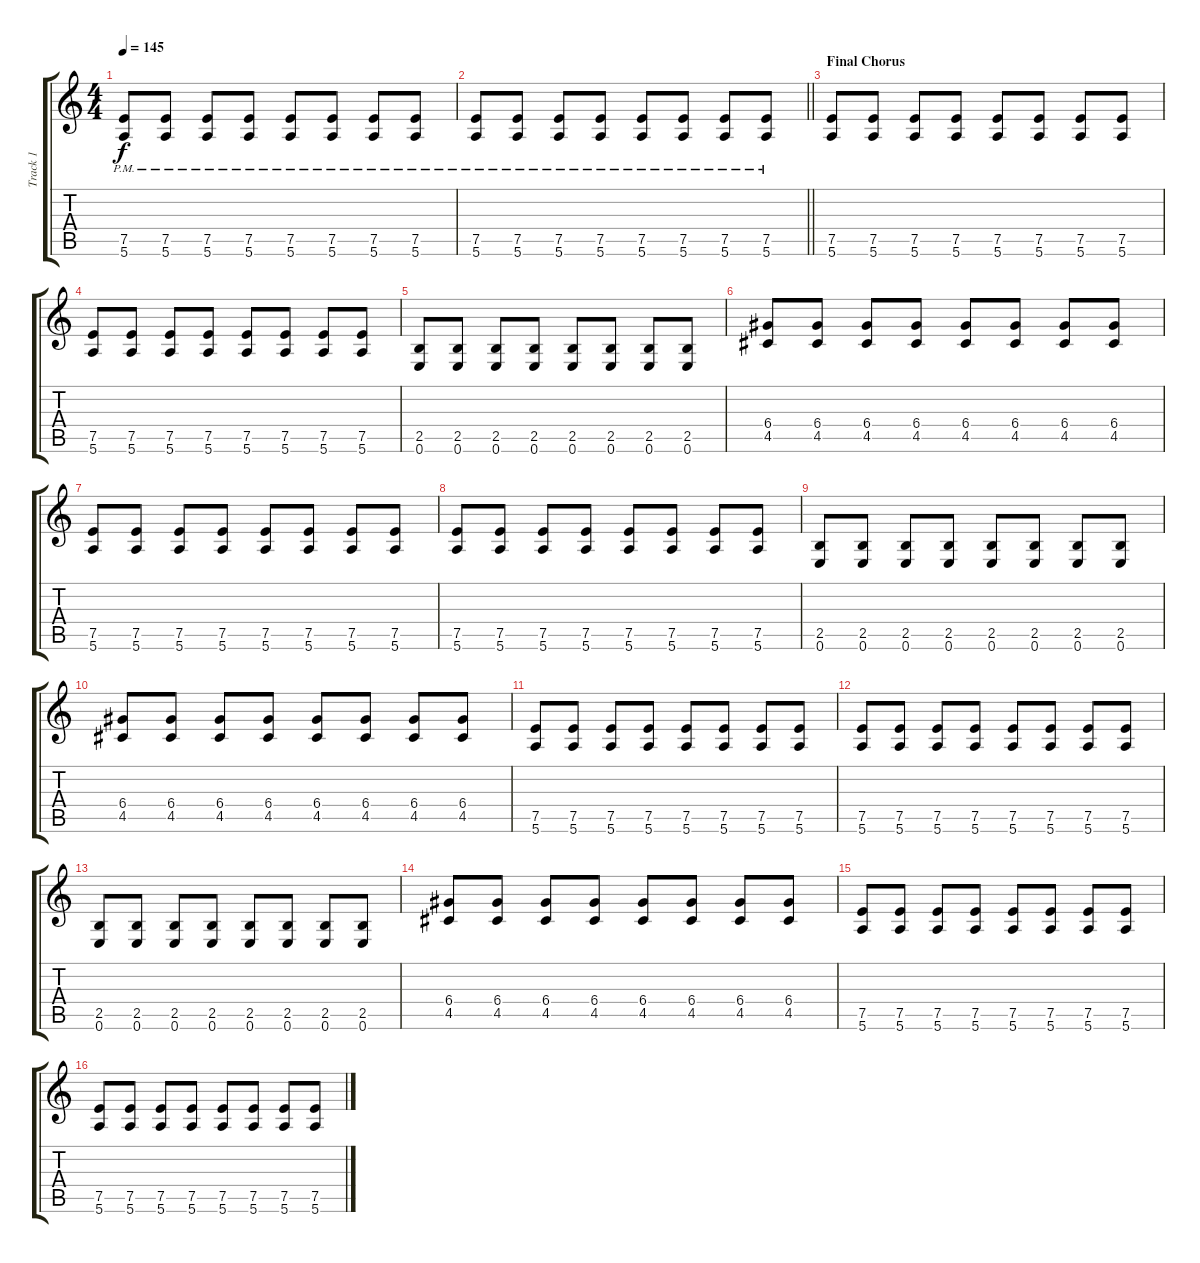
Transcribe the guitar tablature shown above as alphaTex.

\track ("Track 1" "Track 1") {instrument distortionguitar}
\staff {score tabs}
\tuning (E4 B3 G3 D3 A2 E2) {hide}
\ts (4 4)
\tempo 145
\clef g2
\ks c
(7.5{pm} 5.6{pm}).8{dy f} (7.5{pm} 5.6{pm}).8 (7.5{pm} 5.6{pm}).8 (7.5{pm} 5.6{pm}).8 (7.5{pm} 5.6{pm}).8 (7.5{pm} 5.6{pm}).8 (7.5{pm} 5.6{pm}).8 (7.5{pm} 5.6{pm}).8 |
\barLineRight lightlight
(7.5{pm} 5.6{pm}).8 (7.5{pm} 5.6{pm}).8 (7.5{pm} 5.6{pm}).8 (7.5{pm} 5.6{pm}).8 (7.5{pm} 5.6{pm}).8 (7.5{pm} 5.6{pm}).8 (7.5{pm} 5.6{pm}).8 (7.5{pm} 5.6{pm}).8 |
\section ("" "Final Chorus")
(7.5 5.6).8 (7.5 5.6).8 (7.5 5.6).8 (7.5 5.6).8 (7.5 5.6).8 (7.5 5.6).8 (7.5 5.6).8 (7.5 5.6).8 |
(7.5 5.6).8 (7.5 5.6).8 (7.5 5.6).8 (7.5 5.6).8 (7.5 5.6).8 (7.5 5.6).8 (7.5 5.6).8 (7.5 5.6).8 |
(2.5 0.6).8 (2.5 0.6).8 (2.5 0.6).8 (2.5 0.6).8 (2.5 0.6).8 (2.5 0.6).8 (2.5 0.6).8 (2.5 0.6).8 |
(6.4 4.5).8 (6.4 4.5).8 (6.4 4.5).8 (6.4 4.5).8 (6.4 4.5).8 (6.4 4.5).8 (6.4 4.5).8 (6.4 4.5).8 |
(7.5 5.6).8 (7.5 5.6).8 (7.5 5.6).8 (7.5 5.6).8 (7.5 5.6).8 (7.5 5.6).8 (7.5 5.6).8 (7.5 5.6).8 |
(7.5 5.6).8 (7.5 5.6).8 (7.5 5.6).8 (7.5 5.6).8 (7.5 5.6).8 (7.5 5.6).8 (7.5 5.6).8 (7.5 5.6).8 |
(2.5 0.6).8 (2.5 0.6).8 (2.5 0.6).8 (2.5 0.6).8 (2.5 0.6).8 (2.5 0.6).8 (2.5 0.6).8 (2.5 0.6).8 |
(6.4 4.5).8 (6.4 4.5).8 (6.4 4.5).8 (6.4 4.5).8 (6.4 4.5).8 (6.4 4.5).8 (6.4 4.5).8 (6.4 4.5).8 |
(7.5 5.6).8 (7.5 5.6).8 (7.5 5.6).8 (7.5 5.6).8 (7.5 5.6).8 (7.5 5.6).8 (7.5 5.6).8 (7.5 5.6).8 |
(7.5 5.6).8 (7.5 5.6).8 (7.5 5.6).8 (7.5 5.6).8 (7.5 5.6).8 (7.5 5.6).8 (7.5 5.6).8 (7.5 5.6).8 |
(2.5 0.6).8 (2.5 0.6).8 (2.5 0.6).8 (2.5 0.6).8 (2.5 0.6).8 (2.5 0.6).8 (2.5 0.6).8 (2.5 0.6).8 |
(6.4 4.5).8 (6.4 4.5).8 (6.4 4.5).8 (6.4 4.5).8 (6.4 4.5).8 (6.4 4.5).8 (6.4 4.5).8 (6.4 4.5).8 |
(7.5 5.6).8 (7.5 5.6).8 (7.5 5.6).8 (7.5 5.6).8 (7.5 5.6).8 (7.5 5.6).8 (7.5 5.6).8 (7.5 5.6).8 |
(7.5 5.6).8 (7.5 5.6).8 (7.5 5.6).8 (7.5 5.6).8 (7.5 5.6).8 (7.5 5.6).8 (7.5 5.6).8 (7.5 5.6).8
